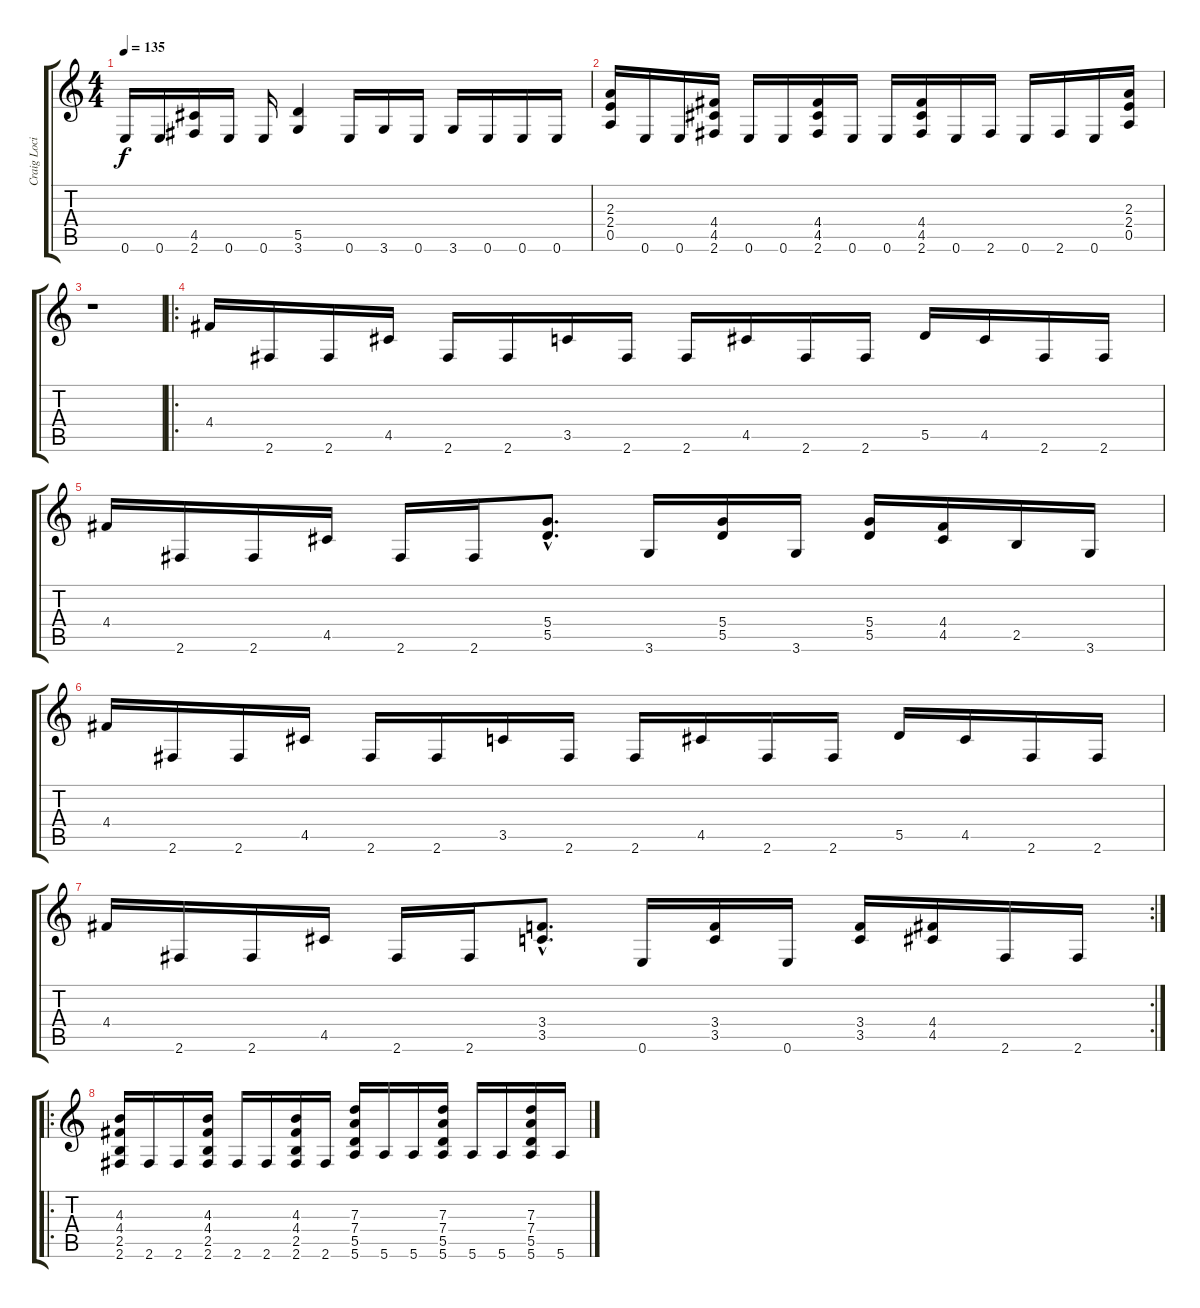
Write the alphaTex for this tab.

\track ("Craig Locicero" "Craig Loci") {instrument distortionguitar}
\staff {score tabs}
\tuning (E4 B3 G3 D3 A2 E2) {hide}
\ts (4 4)
\tempo 135
\clef g2
\ks c
0.6.16{dy f} 0.6.16 (4.5 2.6).16 0.6.16 0.6.16 (5.5 3.6).4 0.6.16 3.6.16 0.6.16 3.6.16 0.6.16 0.6.16 0.6.16 |
(2.3 2.4 0.5).16 0.6.16 0.6.16 (4.4 4.5 2.6).16 0.6.16 0.6.16 (4.4 4.5 2.6).16 0.6.16 0.6.16 (4.4 4.5 2.6).16 0.6.16 2.6.16 0.6.16 2.6.16 0.6.16 (2.3 2.4 0.5).16 |
r.1 |
\ro
4.4.16 2.6.16 2.6.16 4.5.16 2.6.16 2.6.16 3.5.16 2.6.16 2.6.16 4.5.16 2.6.16 2.6.16 5.5.16 4.5.16 2.6.16 2.6.16 |
4.4.16 2.6.16 2.6.16 4.5.16 2.6.16 2.6.16 (5.4{hac} 5.5{hac}).8{d} 3.6.16 (5.4 5.5).16 3.6.16 (5.4 5.5).16 (4.4 4.5).16 2.5.16 3.6.16 |
4.4.16 2.6.16 2.6.16 4.5.16 2.6.16 2.6.16 3.5.16 2.6.16 2.6.16 4.5.16 2.6.16 2.6.16 5.5.16 4.5.16 2.6.16 2.6.16 |
\rc 2
4.4.16 2.6.16 2.6.16 4.5.16 2.6.16 2.6.16 (3.4{hac} 3.5{hac}).8{d} 0.6.16 (3.4 3.5).16 0.6.16 (3.4 3.5).16 (4.4 4.5).16 2.6.16 2.6.16 |
\ro
(4.3 4.4 2.5 2.6).16 2.6.16 2.6.16 (4.3 4.4 2.5 2.6).16 2.6.16 2.6.16 (4.3 4.4 2.5 2.6).16 2.6.16 (7.3 7.4 5.5 5.6).16 5.6.16 5.6.16 (7.3 7.4 5.5 5.6).16 5.6.16 5.6.16 (7.3 7.4 5.5 5.6).16 5.6.16
